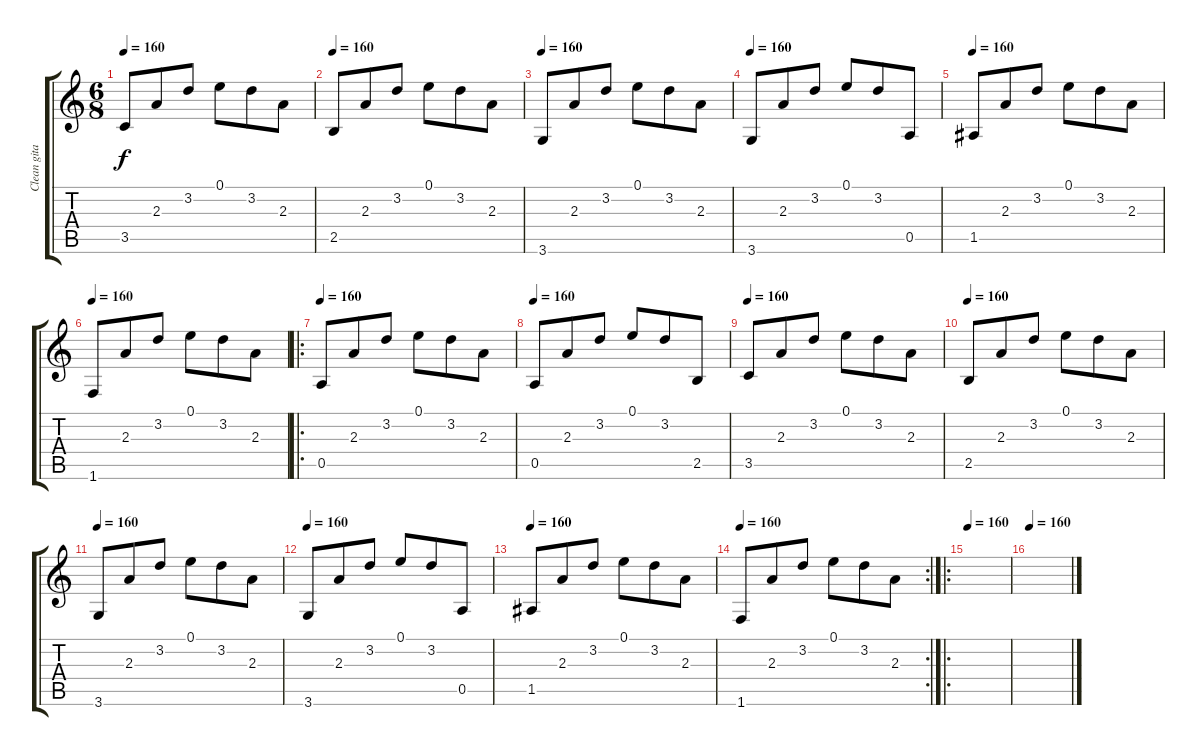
\track ("Clean gitar" "Clean gita") {instrument acousticguitarsteel}
\staff {score tabs}
\tuning (E4 B3 G3 D3 A2 E2) {hide}
\ts (6 8)
\tempo 160
\clef g2
\ks c
3.5.8{dy f} 2.3.8 3.2.8 0.1.8 3.2.8 2.3.8 |
\tempo 160
2.5.8 2.3.8 3.2.8 0.1.8 3.2.8 2.3.8 |
\tempo 160
3.6.8 2.3.8 3.2.8 0.1.8 3.2.8 2.3.8 |
\tempo 160
3.6.8 2.3.8 3.2.8 0.1.8 3.2.8 0.5.8 |
\tempo 160
1.5.8 2.3.8 3.2.8 0.1.8 3.2.8 2.3.8 |
\tempo 160
1.6.8 2.3.8 3.2.8 0.1.8 3.2.8 2.3.8 |
\ro
\tempo 160
0.5.8 2.3.8 3.2.8 0.1.8 3.2.8 2.3.8 |
\tempo 160
0.5.8 2.3.8 3.2.8 0.1.8 3.2.8 2.5.8 |
\tempo 160
3.5.8 2.3.8 3.2.8 0.1.8 3.2.8 2.3.8 |
\tempo 160
2.5.8 2.3.8 3.2.8 0.1.8 3.2.8 2.3.8 |
\tempo 160
3.6.8 2.3.8 3.2.8 0.1.8 3.2.8 2.3.8 |
\tempo 160
3.6.8 2.3.8 3.2.8 0.1.8 3.2.8 0.5.8 |
\tempo 160
1.5.8 2.3.8 3.2.8 0.1.8 3.2.8 2.3.8 |
\rc 2
\tempo 160
1.6.8 2.3.8 3.2.8 0.1.8 3.2.8 2.3.8 |
\ro
\tempo 160
|
\tempo 160
